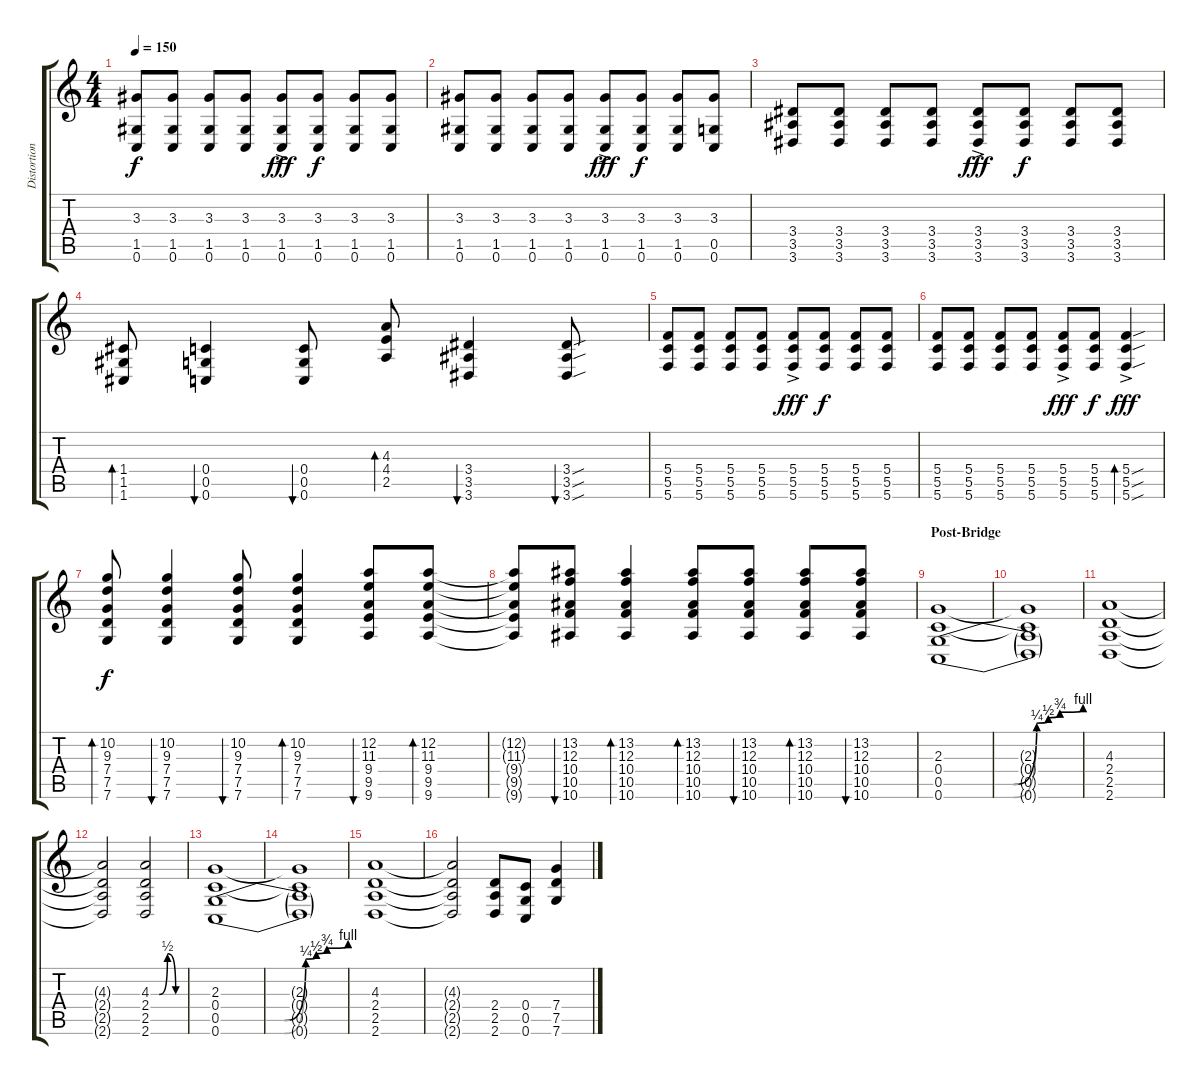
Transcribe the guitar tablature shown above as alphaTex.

\track ("Distortion Guitar 2" "Distortion") {instrument distortionguitar}
\staff {score tabs}
\tuning (D4 A3 F3 C3 G2 C2) {hide}
\ts (4 4)
\tempo 150
\clef g2
\ks c
(3.3 1.5 0.6).8{dy f} (3.3 1.5 0.6).8 (3.3 1.5 0.6).8 (3.3 1.5 0.6).8 (3.3 1.5{ac} 0.6).8{dy fff} (3.3 1.5 0.6).8{dy f} (3.3 1.5 0.6).8 (3.3 1.5 0.6).8 |
(3.3 1.5 0.6).8 (3.3 1.5 0.6).8 (3.3 1.5 0.6).8 (3.3 1.5 0.6).8 (3.3 1.5{ac} 0.6).8{dy fff} (3.3 1.5 0.6).8{dy f} (3.3 1.5 0.6).8 (3.3 0.5 0.6).8 |
(3.4 3.5 3.6).8 (3.4 3.5 3.6).8 (3.4 3.5 3.6).8 (3.4 3.5 3.6).8 (3.4 3.5 3.6{ac}).8{dy fff} (3.4 3.5 3.6).8{dy f} (3.4 3.5 3.6).8 (3.4 3.5 3.6).8 |
(1.4 1.5 1.6).8{bd 60} (0.4 0.5 0.6).4{bu 60} (0.4 0.5 0.6).8{bu 60} (4.3 4.4 2.5).8{bd 60} (3.4 3.5 3.6).4{bu 60} (3.4{sou} 3.5{sou} 3.6{sou}).8{bu 60} |
(5.4 5.5 5.6).8 (5.4 5.5 5.6).8 (5.4 5.5 5.6).8 (5.4 5.5 5.6).8 (5.4 5.5 5.6{ac}).8{dy fff} (5.4 5.5 5.6).8{dy f} (5.4 5.5 5.6).8 (5.4 5.5 5.6).8 |
(5.4 5.5 5.6).8 (5.4 5.5 5.6).8 (5.4 5.5 5.6).8 (5.4 5.5 5.6).8 (5.4 5.5 5.6{ac}).8{dy fff} (5.4 5.5 5.6).8{dy f} (5.4{sou} 5.5{sou} 5.6{sou ac}).4{bd 60 dy fff} |
(10.2 9.3 7.4 7.5 7.6).8{bd 60 dy f} (10.2 9.3 7.4 7.5 7.6).4{bu 60} (10.2 9.3 7.4 7.5 7.6).8{bu 60} (10.2 9.3 7.4 7.5 7.6).4{bd 60} (12.2 11.3 9.4 9.5 9.6).8{bu 60} (12.2 11.3 9.4 9.5 9.6).8{bd 60} |
(12.2{t} 11.3{t} 9.4{t} 9.5{t} 9.6{t}).8 (13.2 12.3 10.4 10.5 10.6).8{bu 60} (13.2 12.3 10.4 10.5 10.6).4{bd 60} (13.2 12.3 10.4 10.5 10.6).8{bd 60} (13.2 12.3 10.4 10.5 10.6).8{bu 60} (13.2 12.3 10.4 10.5 10.6).8{bd 60} (13.2 12.3 10.4 10.5 10.6).8{bu 60} |
\section ("" "Post-Bridge")
(2.3 0.4 0.5{be (custom 0 0 30 0 40 1 45 2 50 3 60 4)} 0.6{be (custom 0 0 30 0 40 1 45 2 50 3 60 4)}).1 |
(2.3{t} 0.4{t} 0.5{t} 0.6{t}).1 |
(4.3 2.4 2.5 2.6).1 |
(4.3{t} 2.4{t} 2.5{t} 2.6{t}).2 (4.3{be (custom 0 0 15 0 30 2 45 0 60 0)} 2.4 2.5 2.6).2 |
(2.3 0.4 0.5{be (custom 0 0 30 0 40 1 45 2 50 3 60 4)} 0.6{be (custom 0 0 30 0 40 1 45 2 50 3 60 4)}).1 |
(2.3{t} 0.4{t} 0.5{t} 0.6{t}).1 |
(4.3 2.4 2.5 2.6).1 |
(4.3{t} 2.4{t} 2.5{t} 2.6{t}).2 (2.4 2.5 2.6).8 (0.4 0.5 0.6).8 (7.4 7.5 7.6).4
